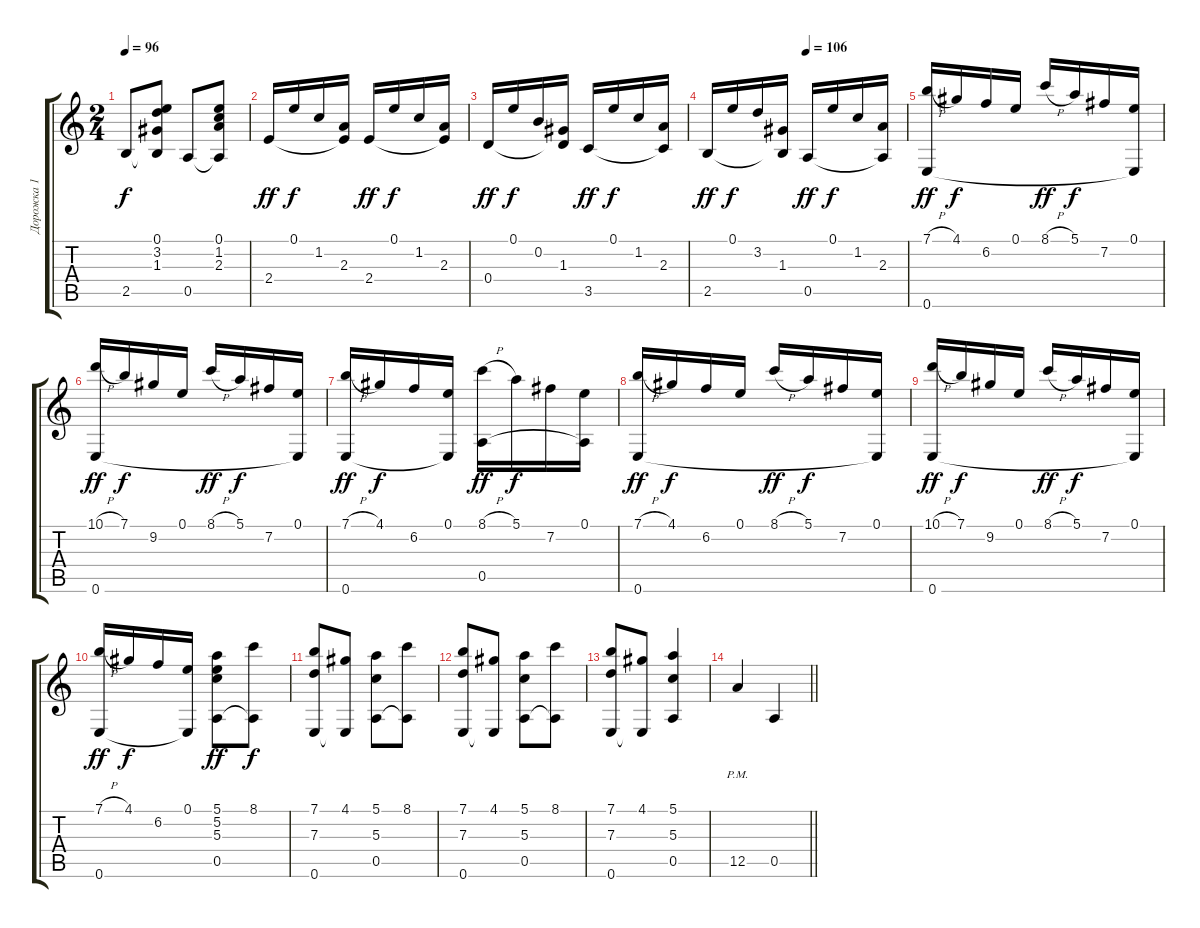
\track ("Дорожка 1" "Дорожка 1") {instrument acousticguitarsteel}
\staff {score tabs}
\tuning (E4 B3 G3 D3 A2 E2) {hide}
\ts (2 4)
\tempo 96
\clef g2
\ks c
2.5.8{dy f} (0.1 3.2 1.3 2.5{t}).8 0.5.8 (0.1 1.2 2.3 0.5{t}).8 |
2.4.16{dy ff} 0.1.16{dy f} 1.2.16 (2.3 2.4{t}).16 2.4.16{dy ff} 0.1.16{dy f} 1.2.16 (2.3 2.4{t}).16 |
0.4.16{dy ff} 0.1.16{dy f} 0.2.16 (1.3 0.4{t}).16 3.5.16{dy ff} 0.1.16{dy f} 1.2.16 (2.3 3.5{t}).16 |
\tempo (106 0.5)
2.5.16{dy ff} 0.1.16{dy f} 3.2.16 (1.3 2.5{t}).16 0.5.16{dy ff} 0.1.16{dy f} 1.2.16 (2.3 0.5{t}).16 |
(7.1{h} 0.6).16{dy ff} 4.1.16{dy f} 6.2.16 0.1.16 8.1{h}.16{dy ff} 5.1.16{dy f} 7.2.16 (0.1 0.6{t}).16 |
(10.1{h} 0.6).16{dy ff} 7.1.16{dy f} 9.2.16 0.1.16 8.1{h}.16{dy ff} 5.1.16{dy f} 7.2.16 (0.1 0.6{t}).16 |
(7.1{h} 0.6).16{dy ff} 4.1.16{dy f} 6.2.16 (0.1 0.6{t}).16 (8.1{h} 0.5).16{dy ff} 5.1.16{dy f} 7.2.16 (0.1 0.5{t}).16 |
(7.1{h} 0.6).16{dy ff} 4.1.16{dy f} 6.2.16 0.1.16 8.1{h}.16{dy ff} 5.1.16{dy f} 7.2.16 (0.1 0.6{t}).16 |
(10.1{h} 0.6).16{dy ff} 7.1.16{dy f} 9.2.16 0.1.16 8.1{h}.16{dy ff} 5.1.16{dy f} 7.2.16 (0.1 0.6{t}).16 |
(7.1{h} 0.6).16{dy ff} 4.1.16{dy f} 6.2.16 (0.1 0.6{t}).16 (5.1 5.2 5.3 0.5).8{dy ff} (8.1 0.5{t}).8{dy f} |
(7.1 7.3 0.6).8 (4.1 0.6{t}).8 (5.1 5.3 0.5).8 (8.1 0.5{t}).8 |
(7.1 7.3 0.6).8 (4.1 0.6{t}).8 (5.1 5.3 0.5).8 (8.1 0.5{t}).8 |
(7.1 7.3 0.6).8 (4.1 0.6{t}).8 (5.1 5.3 0.5).4 |
\barLineRight lightlight
12.5{pm}.4 0.5.4
